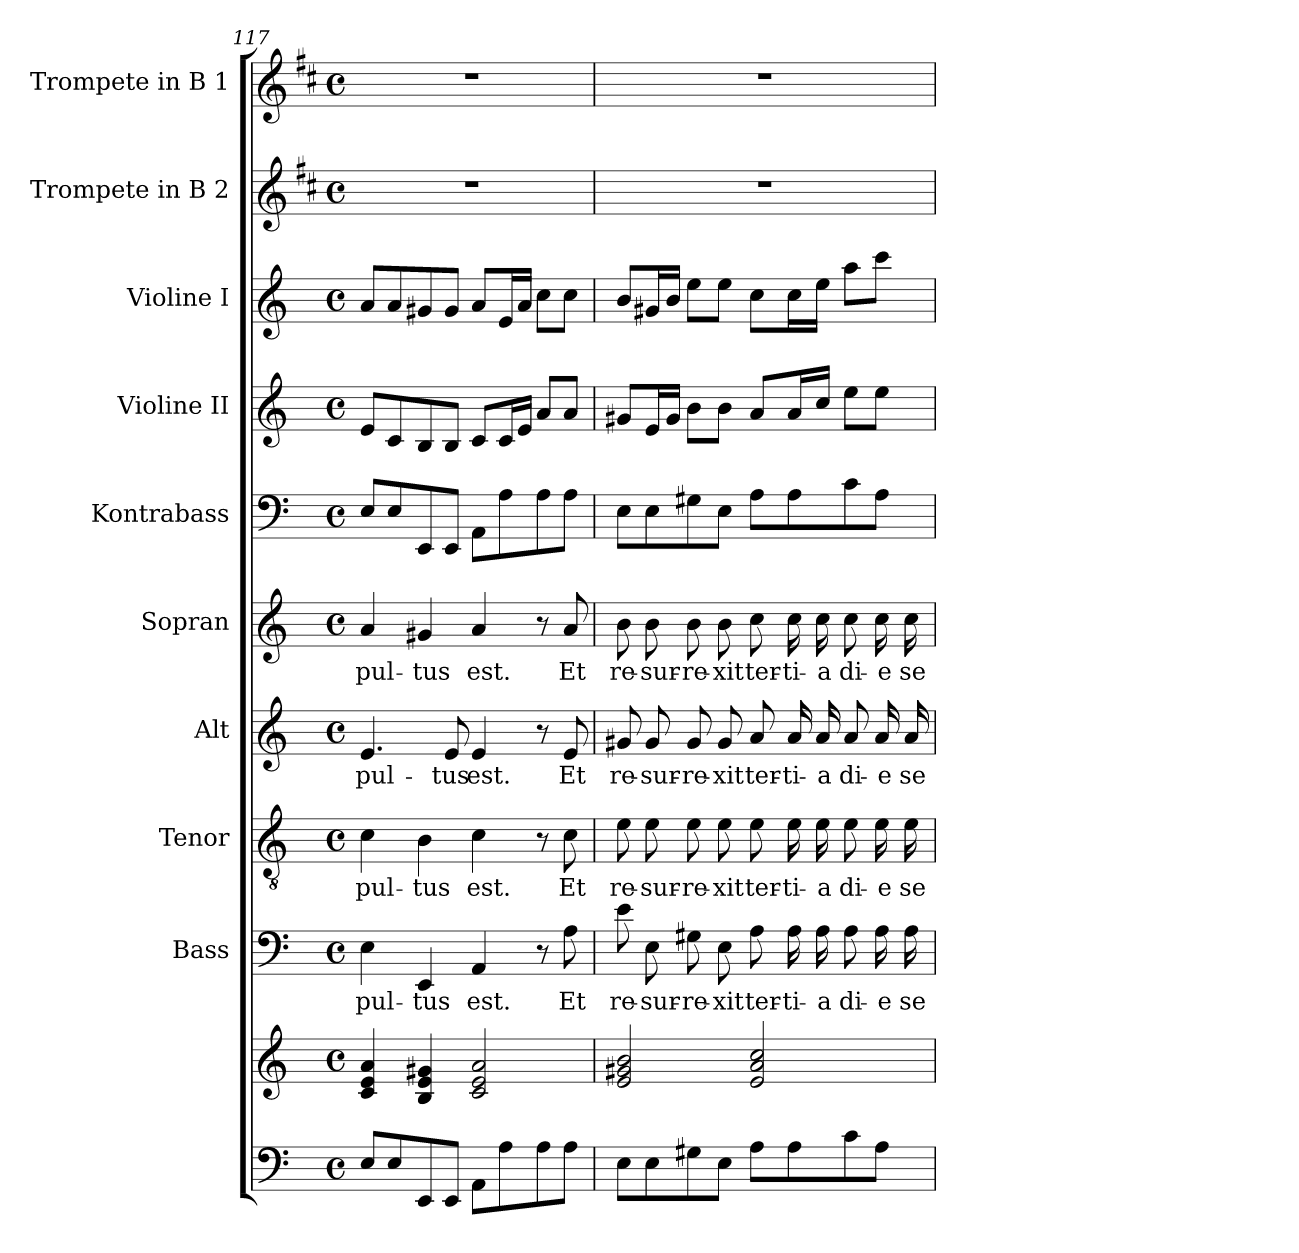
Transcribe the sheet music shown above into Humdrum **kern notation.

**kern	**kern	**kern	**text	**kern	**text	**kern	**text	**kern	**text	**kern	**kern	**kern	**kern	**kern
*part10	*part10	*part9	*part9	*part8	*part8	*part7	*part7	*part6	*part6	*part5	*part4	*part3	*part2	*part1
*staff11	*staff10	*staff9	*staff9	*staff8	*staff8	*staff7	*staff7	*staff6	*staff6	*staff5	*staff4	*staff3	*staff2	*staff1
*	*	*I"Bass	*	*I"Tenor	*	*I"Alt	*	*I"Sopran	*	*I"Kontrabass	*I"Violine II	*I"Violine I	*I"Trompete in B 2	*I"Trompete in B 1
*	*	*I'B.	*	*I'T.	*	*I'A.	*	*I'S.	*	*I'Kb.	*I'Vl. II	*I'Vl. I	*I'Tr. 2	*I'Tr. 1
*clefF4	*clefG2	*clefF4	*	*clefGv2	*	*clefG2	*	*clefG2	*	*clefF4	*clefG2	*clefG2	*clefG2	*clefG2
*	*	*	*	*	*	*	*	*	*	*ITrd7c12	*	*	*ITrd1c2	*ITrd1c2
*k[]	*k[]	*k[]	*	*k[]	*	*k[]	*	*k[]	*	*k[]	*k[]	*k[]	*k[]	*k[]
*C:	*C:	*C:	*	*C:	*	*C:	*	*C:	*	*C:	*C:	*C:	*C:	*C:
*M4/4	*M4/4	*M4/4	*	*M4/4	*	*M4/4	*	*M4/4	*	*M4/4	*M4/4	*M4/4	*M4/4	*M4/4
*met(c)	*met(c)	*met(c)	*	*met(c)	*	*met(c)	*	*met(c)	*	*met(c)	*met(c)	*met(c)	*met(c)	*met(c)
=117	=117	=117	=117	=117	=117	=117	=117	=117	=117	=117	=117	=117	=117	=117
!	!	!	!LO:LY:b	!	!LO:LY:b	!	!LO:LY:b	!	!LO:LY:b	!	!	!	!	!
8E/L	4c/ 4e/ 4a/	4E\	-pul-	4c\	-pul-	4.e/	-pul-	4a/	-pul-	8EE/L	8e/L	8a/L	1r	1r
8E/	.	.	.	.	.	.	.	.	.	8EE/	8c/	8a/	.	.
!	!	!	!LO:LY:b	!	!LO:LY:b	!	!	!	!LO:LY:b	!	!	!	!	!
8EE/	4B/ 4e/ 4g#X/	4EE/	-tus	4B\	-tus	.	.	4g#X/	-tus	8EEE/	8B/	8g#X/	.	.
!	!	!	!	!	!	!	!LO:LY:b	!	!	!	!	!	!	!
8EE/J	.	.	.	.	.	8e/	-tus	.	.	8EEE/J	8B/J	8g#/J	.	.
!	!	!	!LO:LY:b	!	!LO:LY:b	!	!LO:LY:b	!	!LO:LY:b	!	!	!	!	!
8AA\L	2c/ 2e/ 2a/	4AA/	est.	4c\	est.	4e/	est.	4a/	est.	8AAA\L	8c/L	8a/L	.	.
8A\	.	.	.	.	.	.	.	.	.	8AA\	16c/L	16e/L	.	.
.	.	.	.	.	.	.	.	.	.	.	16e/JJ	16a/JJ	.	.
8A\	.	8r	.	8r	.	8r	.	8r	.	8AA\	8a/L	8cc\L	.	.
!	!	!	!LO:LY:b	!	!LO:LY:b	!	!LO:LY:b	!	!LO:LY:b	!	!	!	!	!
8A\J	.	8A\	Et	8c\	Et	8e/	Et	8a/	Et	8AA\J	8a/J	8cc\J	.	.
!!LO:PB:g=z
=118	=118	=118	=118	=118	=118	=118	=118	=118	=118	=118	=118	=118	=118	=118
!	!	!	!LO:LY:b	!	!LO:LY:b	!	!LO:LY:b	!	!LO:LY:b	!	!	!	!	!
8E\L	2e/ 2g#X/ 2b/	8e\	re-	8e\	re-	8g#X/	re-	8b\	re-	8EE\L	8g#X/L	8b/L	1r	1r
!	!	!	!LO:LY:b	!	!LO:LY:b	!	!LO:LY:b	!	!LO:LY:b	!	!	!	!	!
8E\	.	8E\	-sur-	8e\	-sur-	8g#/	-sur-	8b\	-sur-	8EE\	16e/L	16g#X/L	.	.
.	.	.	.	.	.	.	.	.	.	.	16g#/JJ	16b/JJ	.	.
!	!	!	!LO:LY:b	!	!LO:LY:b	!	!LO:LY:b	!	!LO:LY:b	!	!	!	!	!
8G#X\	.	8G#X\	-re-	8e\	-re-	8g#/	-re-	8b\	-re-	8GG#X\	8b\L	8ee\L	.	.
!	!	!	!LO:LY:b	!	!LO:LY:b	!	!LO:LY:b	!	!LO:LY:b	!	!	!	!	!
8E\J	.	8E\	-xit	8e\	-xit	8g#/	-xit	8b\	-xit	8EE\J	8b\J	8ee\J	.	.
!	!	!	!LO:LY:b	!	!LO:LY:b	!	!LO:LY:b	!	!LO:LY:b	!	!	!	!	!
8A\L	2e/ 2a/ 2cc/	8A\	ter-	8e\	ter-	8a/	ter-	8cc\	ter-	8AA\L	8a/L	8cc\L	.	.
!	!	!	!LO:LY:b	!	!LO:LY:b	!	!LO:LY:b	!	!LO:LY:b	!	!	!	!	!
8A\	.	16A\	-ti-	16e\	-ti-	16a/	-ti-	16cc\	-ti-	8AA\	16a/L	16cc\L	.	.
!	!	!	!LO:LY:b	!	!LO:LY:b	!	!LO:LY:b	!	!LO:LY:b	!	!	!	!	!
.	.	16A\	-a	16e\	-a	16a/	-a	16cc\	-a	.	16cc/JJ	16ee\JJ	.	.
!	!	!	!LO:LY:b	!	!LO:LY:b	!	!LO:LY:b	!	!LO:LY:b	!	!	!	!	!
8c\	.	8A\	di-	8e\	di-	8a/	di-	8cc\	di-	8C\	8ee\L	8aa\L	.	.
!	!	!	!LO:LY:b	!	!LO:LY:b	!	!LO:LY:b	!	!LO:LY:b	!	!	!	!	!
8A\J	.	16A\	-e	16e\	-e	16a/	-e	16cc\	-e	8AA\J	8ee\J	8ccc\J	.	.
!	!	!	!LO:LY:b	!	!LO:LY:b	!	!LO:LY:b	!	!LO:LY:b	!	!	!	!	!
.	.	16A\	se-	16e\	se-	16a/	se-	16cc\	se-	.	.	.	.	.
=	=	=	=	=	=	=	=	=	=	=	=	=	=	=
*-	*-	*-	*-	*-	*-	*-	*-	*-	*-	*-	*-	*-	*-	*-
